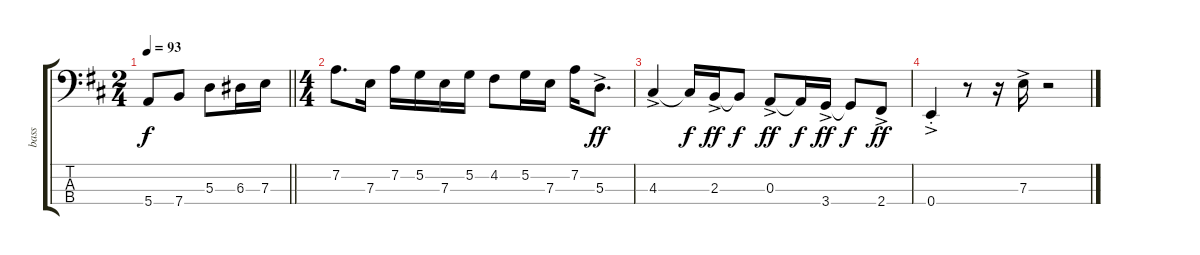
\track ("bass" "bass") {instrument electricbasspick}
\staff {score tabs}
\tuning (G2 D2 A1 E1) {hide}
\ts (2 4)
\tempo 93
\clef f4
\barLineRight lightlight
\ks d
5.4.8{dy f} 7.4.8 5.3.8 6.3.16 7.3.16 |
\ts (4 4)
7.2.8{d} 7.3.16 7.2.16 5.2.16 7.3.16 5.2.16 4.2.8 5.2.16 7.3.16 7.2.16 5.3{ac}.8{d dy ff} |
4.3{ac}.4 4.3{t}.16{dy f} 2.3{ac}.16{dy ff} 2.3{t}.8{dy f} 0.3{ac}.8{dy ff} 0.3{t}.16{dy f} 3.4{ac}.16{dy ff} 3.4{t}.8{dy f} 2.4{ac}.8{dy ff} |
0.4{ac st}.4 r.8 r.16 7.3{ac}.16 r.2
